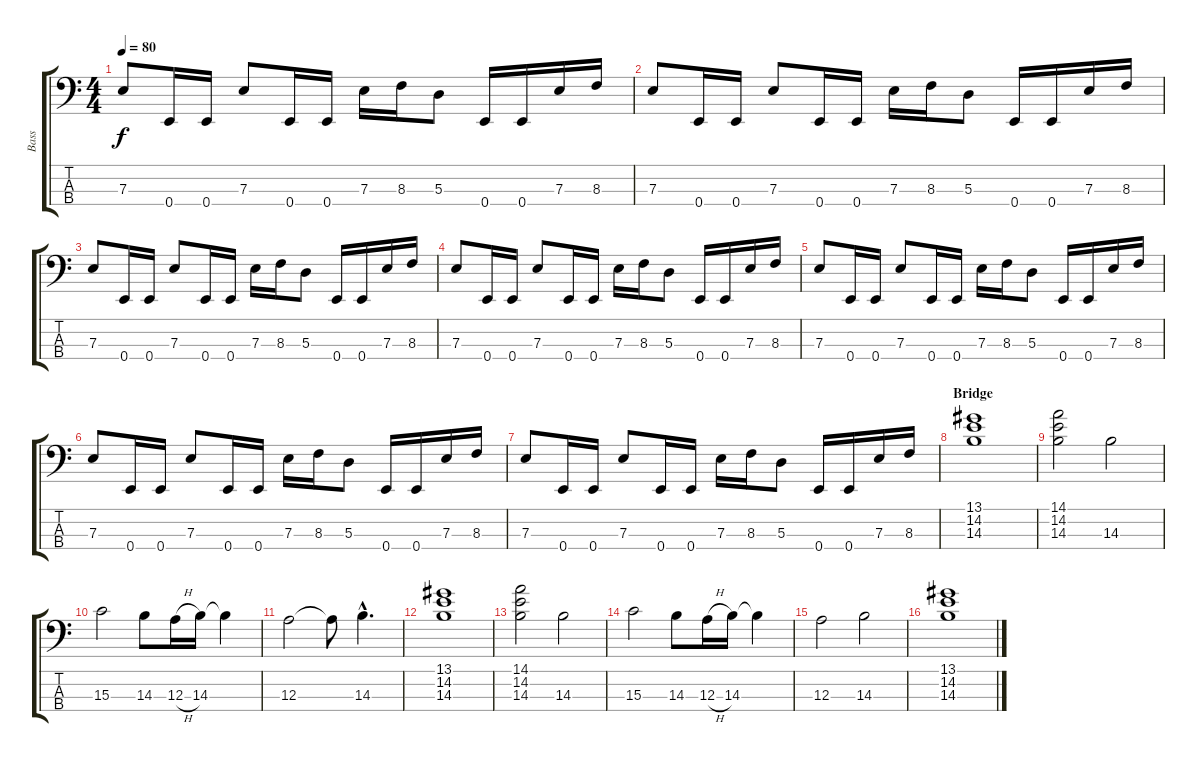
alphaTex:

\track ("Bass" "Bass") {instrument electricbasspick}
\staff {score tabs}
\tuning (G2 D2 A1 E1) {hide}
\ts (4 4)
\tempo 80
\clef f4
\ks c
7.3.8{dy f} 0.4.16 0.4.16 7.3.8 0.4.16 0.4.16 7.3.16 8.3.16 5.3.8 0.4.16 0.4.16 7.3.16 8.3.16 |
7.3.8 0.4.16 0.4.16 7.3.8 0.4.16 0.4.16 7.3.16 8.3.16 5.3.8 0.4.16 0.4.16 7.3.16 8.3.16 |
7.3.8 0.4.16 0.4.16 7.3.8 0.4.16 0.4.16 7.3.16 8.3.16 5.3.8 0.4.16 0.4.16 7.3.16 8.3.16 |
7.3.8 0.4.16 0.4.16 7.3.8 0.4.16 0.4.16 7.3.16 8.3.16 5.3.8 0.4.16 0.4.16 7.3.16 8.3.16 |
7.3.8 0.4.16 0.4.16 7.3.8 0.4.16 0.4.16 7.3.16 8.3.16 5.3.8 0.4.16 0.4.16 7.3.16 8.3.16 |
7.3.8 0.4.16 0.4.16 7.3.8 0.4.16 0.4.16 7.3.16 8.3.16 5.3.8 0.4.16 0.4.16 7.3.16 8.3.16 |
7.3.8 0.4.16 0.4.16 7.3.8 0.4.16 0.4.16 7.3.16 8.3.16 5.3.8 0.4.16 0.4.16 7.3.16 8.3.16 |
\section ("" "Bridge")
(13.1 14.2 14.3).1 |
(14.1 14.2 14.3).2 14.3.2 |
15.3.2 14.3.8 12.3{h}.16 14.3.16 14.3{t}.4 |
12.3.2 12.3{t}.8 14.3{hac}.4{d} |
(13.1 14.2 14.3).1 |
(14.1 14.2 14.3).2 14.3.2 |
15.3.2 14.3.8 12.3{h}.16 14.3.16 14.3{t}.4 |
12.3.2 14.3.2 |
(13.1 14.2 14.3).1
